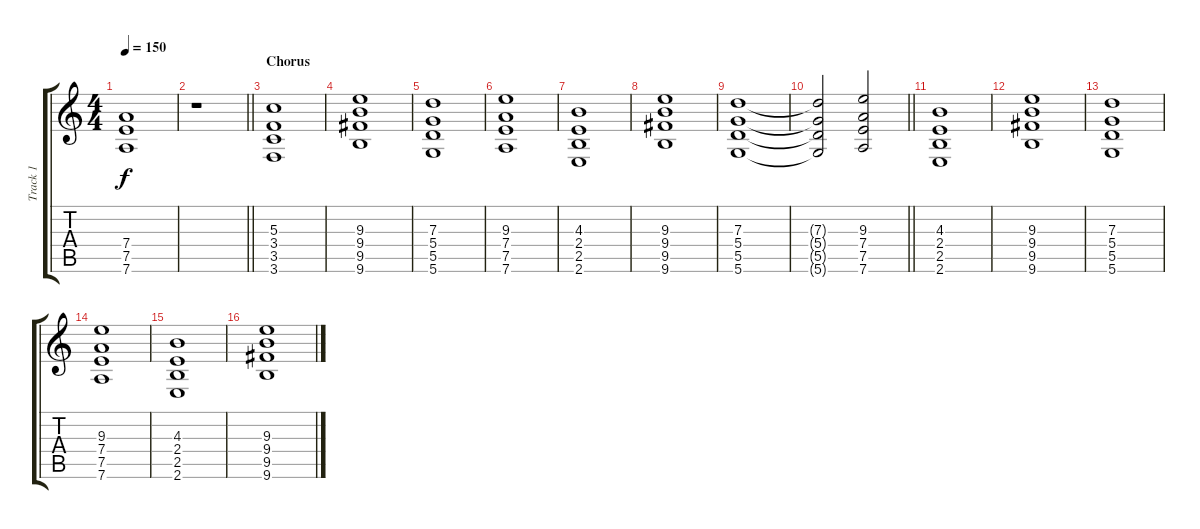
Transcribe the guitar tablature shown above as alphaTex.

\track ("Track 1" "Track 1") {instrument overdrivenguitar}
\staff {score tabs}
\tuning (E4 B3 G3 D3 A2 D2) {hide}
\ts (4 4)
\tempo 150
\clef g2
\ks c
(7.4 7.5 7.6).1{dy f} |
\barLineRight lightlight
r.1 |
\section ("" "Chorus")
(5.3 3.4 3.5 3.6).1 |
(9.3 9.4 9.5 9.6).1 |
(7.3 5.4 5.5 5.6).1 |
(9.3 7.4 7.5 7.6).1 |
(4.3 2.4 2.5 2.6).1 |
(9.3 9.4 9.5 9.6).1 |
(7.3 5.4 5.5 5.6).1 |
\barLineRight lightlight
(7.3{t} 5.4{t} 5.5{t} 5.6{t}).2 (9.3 7.4 7.5 7.6).2 |
(4.3 2.4 2.5 2.6).1 |
(9.3 9.4 9.5 9.6).1 |
(7.3 5.4 5.5 5.6).1 |
(9.3 7.4 7.5 7.6).1 |
(4.3 2.4 2.5 2.6).1 |
(9.3 9.4 9.5 9.6).1
